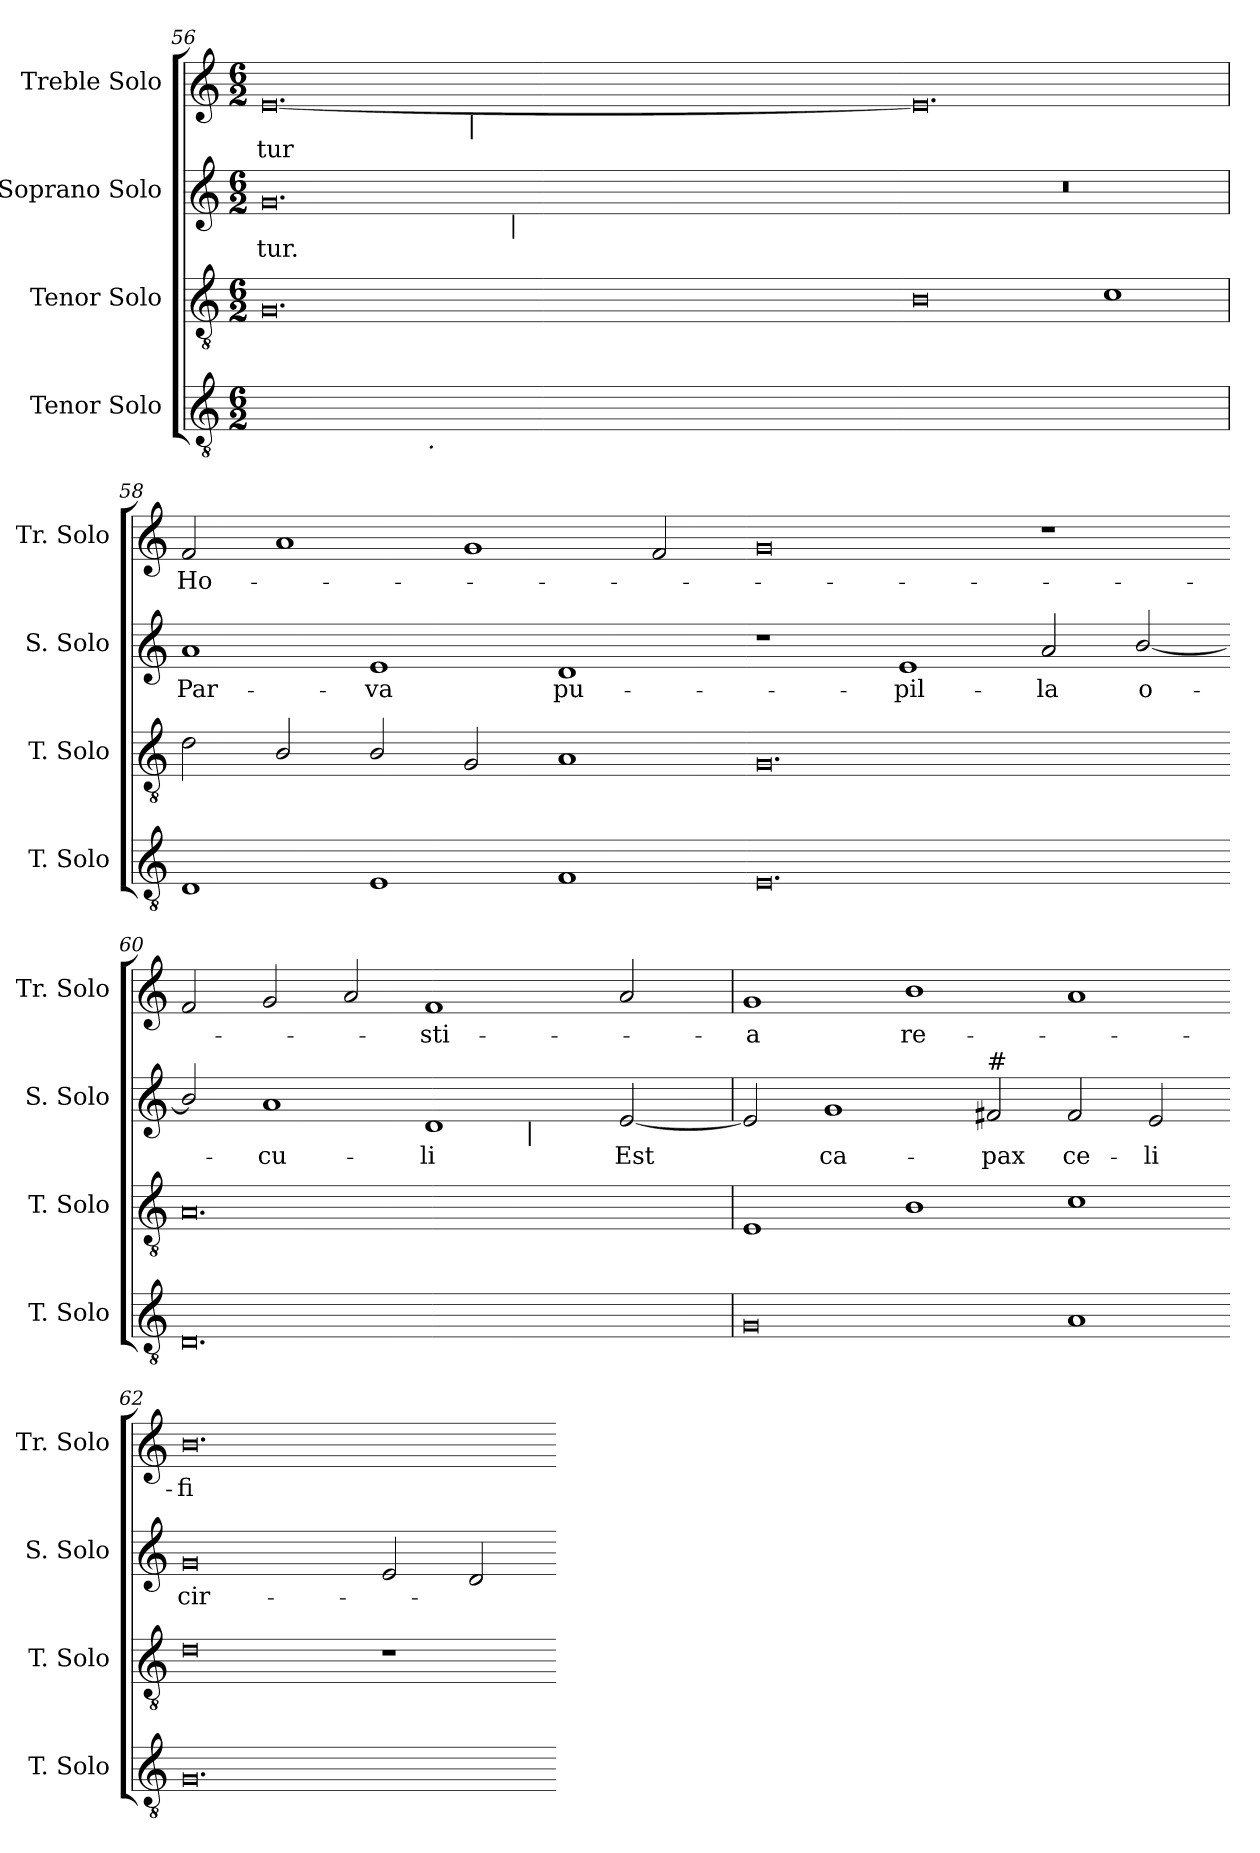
**kern	**kern	**kern	**text	**kern	**text
*part4	*part3	*part2	*part2	*part1	*part1
*staff4	*staff3	*staff2	*staff2	*staff1	*staff1
*I"Tenor Solo	*I"Tenor Solo	*I"Soprano Solo	*	*I"Treble Solo	*
*I'T. Solo	*I'T. Solo	*I'S. Solo	*	*I'Tr. Solo	*
*clefGv2	*clefGv2	*clefG2	*	*clefG2	*
*ITrd7c12	*ITrd7c12	*	*	*	*
*k[]	*k[]	*k[]	*	*k[]	*
*C:	*C:	*C:	*	*C:	*
*M6/2	*M6/2	*M6/2	*	*M6/2	*
=56	=56	=56	=56	=56	=56
!	!	!	!LO:LY:b:color=#000000	!	!
!	!	!	!	!	!LO:LY:b:color=#000000
*^	*	*^	*	*^	*
[<0.EEiyy	2ryy	0.GGi	0.gi	2ryy	-tur.	[<0.ei	2ryy	-tur
.	8ryy	.	.	4ryy	.	.	4ryy	.
.	16ryy	.	.	.	.	.	.	.
.	32ryy	.	.	.	.	.	.	.
.	128.ryy	.	.	.	.	.	.	.
!	!LO:TX:b:i:t=.	!	!	!	!	!	!	!
.	1ryy	.	.	.	.	.	.	.
.	.	.	.	16ryy	.	.	32ryy	.
.	.	.	.	.	.	.	64ryy	.
.	.	.	.	.	.	.	512.ryy	.
!	!	!	!	!	!	!	!LO:TX:b:i:t=|	!
.	.	.	.	.	.	.	1ryy	.
.	.	.	.	32ryy	.	.	.	.
.	.	.	.	64ryy	.	.	.	.
.	.	.	.	128ryy	.	.	.	.
.	.	.	.	1024ryy	.	.	.	.
!	!	!	!	!LO:TX:b:i:t=|	!	!	!	!
.	.	.	.	1ryy	.	.	.	.
.	1ryy	.	.	.	.	.	.	.
.	.	.	.	.	.	.	1ryy	.
.	.	.	.	1ryy	.	.	.	.
.	4ryy	.	.	.	.	.	.	.
.	.	.	.	.	.	.	8ryy	.
.	.	.	.	8ryy	.	.	.	.
.	.	.	.	.	.	.	16ryy	.
.	64ryy	.	.	.	.	.	.	.
.	.	.	.	.	.	.	128ryy	.
.	.	.	.	256..ryy	.	.	.	.
.	.	.	.	.	.	.	256ryy	.
.	256ryy	.	.	.	.	.	.	.
.	.	.	.	.	.	.	1024ryy	.
=57-	=57-	=57-	=57-	=57-	=57-	=57-	=57-	=57-
!	!	!	!LO:N:vis=1	!	!	!	!	!
*	*	*	*v	*v	*	*	*	*
*v	*v	*	*	*	*v	*v	*
0.EEiyy]	0BBi	0.r	.	0.ei]	.
.	1Ci	.	.	.	.
=58	=58	=58	=58	=58	=58
!	!	!	!LO:LY:b:color=#000000	!	!
!	!	!	!	!	!LO:LY:b:color=#000000
1DDi	2Di\	1ai	Par-	2fi/	Ho-
.	2BBi/	.	.	1ai	.
!	!	!	!LO:LY:b:color=#000000	!	!
1EEi	2BBi/	1ei	-va	.	.
.	2GGi/	.	.	1gi	.
!	!	!	!LO:LY:b:color=#000000	!	!
1FFi	1AAi	1di	pu-	.	.
.	.	.	.	2fi/	.
=59-	=59-	=59-	=59-	=59-	=59-
0.EEi	0.GGi	1r	.	0gi	.
!	!	!	!LO:LY:b:color=#000000	!	!
.	.	1ei	-pil-	.	.
!	!	!	!LO:LY:b:color=#000000	!	!
.	.	2ai/	-la	1r	.
!	!	!	!LO:LY:b:color=#000000	!	!
.	.	[<2bi/	o-	.	.
=60-	=60-	=60-	=60-	=60-	=60-
*	*	*^	*	*	*
0.DDi	0.AAi	2bi/]	1ryy	.	2fi/	.
!	!	!	!	!LO:LY:b:color=#000000	!	!
.	.	1ai	.	-cu-	2gi/	.
.	.	.	2ryy	.	2ai/	.
!	!	!	!	!LO:LY:b:color=#000000	!	!
!	!	!	!	!	!	!LO:LY:b:color=#000000
.	.	1di	4ryy	-li	1fi	-sti-
.	.	.	16ryy	.	.	.
.	.	.	32ryy	.	.	.
.	.	.	128...ryy	.	.	.
!	!	!	!LO:TX:b:i:t=|	!	!	!
.	.	.	1ryy	.	.	.
!	!	!	!	!LO:LY:b:color=#000000	!	!
.	.	[<2ei/	.	Est	2ai/	.
.	.	.	8ryy	.	.	.
.	.	.	64ryy	.	.	.
.	.	.	1024ryy	.	.	.
*	*	*v	*v	*	*	*
!!LO:LB:g=z
=61	=61	=61	=61	=61	=61
*	*	*^	*	*	*
!	!	!	!	!	!	!LO:LY:b:color=#000000
*	*	*v	*v	*	*	*
0GGi	1EEi	2ei/]	.	1gi	-a
!	!	!	!LO:LY:b:color=#000000	!	!
.	.	1gi	ca-	.	.
!	!	!	!	!	!LO:LY:b:color=#000000
.	1BBi	.	.	1bi	re-
!	!	!LO:TX:a:t=#	!	!	!
!	!	!	!LO:LY:b:color=#000000	!	!
.	.	2f#i/	-pax	.	.
!	!	!	!LO:LY:b:color=#000000	!	!
1AAi	1Ci	2f#i/	ce-	1ai	.
!	!	!	!LO:LY:b:color=#000000	!	!
.	.	2ei/	-li	.	.
=62-	=62-	=62-	=62-	=62-	=62-
!	!	!	!LO:LY:b:color=#000000	!	!
!	!	!	!	!	!LO:LY:b:color=#000000
0.GGi	0Di	0gi	cir-	0.bi	-fi-
.	1r	2ei/	.	.	.
.	.	2di/	.	.	.
=-	=-	=-	=-	=-	=-
*-	*-	*-	*-	*-	*-
